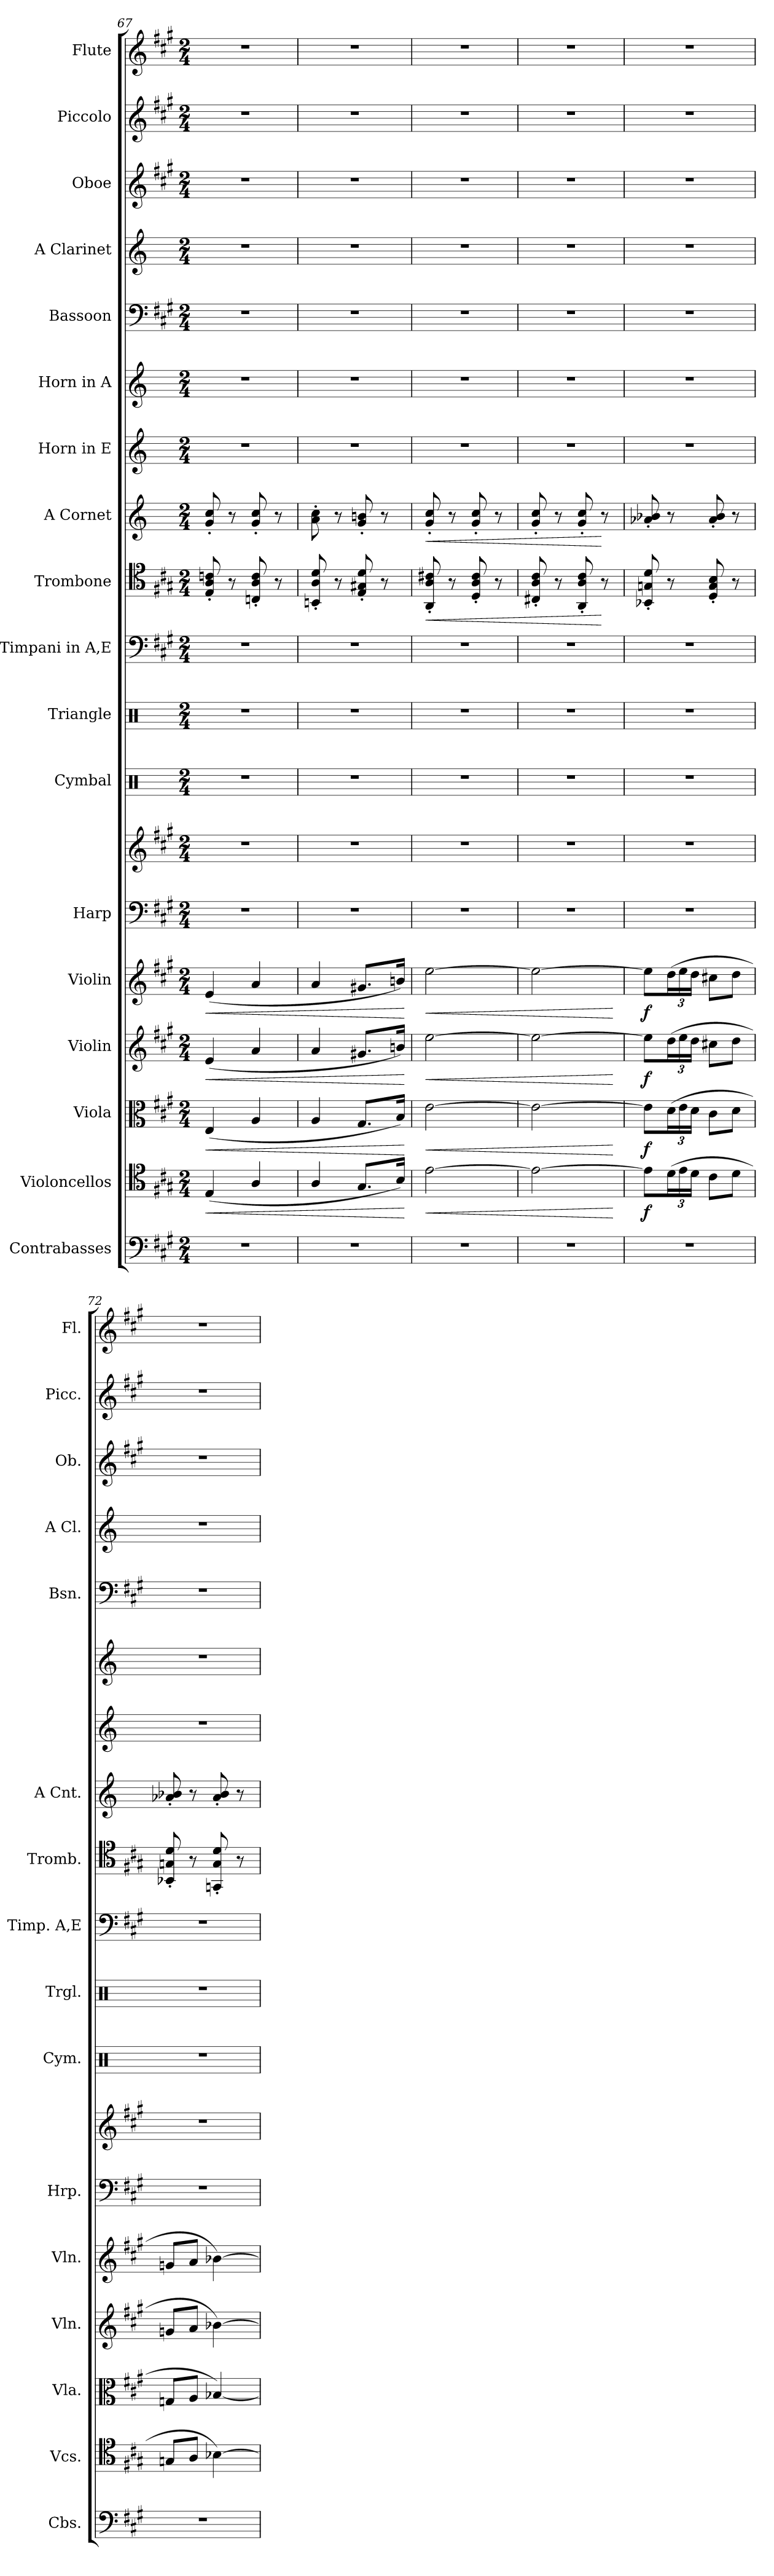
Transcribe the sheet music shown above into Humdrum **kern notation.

**kern	**kern	**dynam	**kern	**dynam	**kern	**dynam	**kern	**dynam	**kern	**kern	**kern	**kern	**kern	**kern	**dynam	**kern	**dynam	**kern	**kern	**kern	**kern	**kern	**kern	**kern
*part18	*part17	*part17	*part16	*part16	*part15	*part15	*part14	*part14	*part13	*part13	*part12	*part11	*part10	*part9	*part9	*part8	*part8	*part7	*part6	*part5	*part4	*part3	*part2	*part1
*staff19	*staff18	*staff18	*staff17	*staff17	*staff16	*staff16	*staff15	*staff15	*staff14	*staff13	*staff12	*staff11	*staff10	*staff9	*staff9	*staff8	*staff8	*staff7	*staff6	*staff5	*staff4	*staff3	*staff2	*staff1
*I"Contrabasses	*I"Violoncellos	*	*I"Viola	*	*I"Violin	*	*I"Violin	*	*I"Harp	*	*I"Cymbal	*I"Triangle	*I"Timpani in A,E	*I"Trombone	*	*I"A Cornet	*	*I"Horn in E	*I"Horn in A	*I"Bassoon	*I"A Clarinet	*I"Oboe	*I"Piccolo	*I"Flute
*I'Cbs.	*I'Vcs.	*	*I'Vla.	*	*I'Vln.	*	*I'Vln.	*	*I'Hrp.	*	*I'Cym.	*I'Trgl.	*I'Timp. A,E	*I'Tromb.	*	*I'A Cnt.	*	*	*	*I'Bsn.	*I'A Cl.	*I'Ob.	*I'Picc.	*I'Fl.
!!LO:LB:g=z
*clefF4	*clefC4	*	*clefC3	*	*clefG2	*	*clefG2	*	*clefF4	*clefG2	*clefX	*clefX	*clefF4	*clefC4	*	*clefG2	*	*clefG2	*clefG2	*clefF4	*clefG2	*clefG2	*clefG2	*clefG2
*ITrd7c12	*	*	*	*	*	*	*	*	*	*	*	*	*	*	*	*ITrd2c3	*	*ITrd2c3	*ITrd2c3	*	*ITrd2c3	*	*ITrd-7c-12	*
*k[f#c#g#]	*k[f#c#g#]	*	*k[f#c#g#]	*	*k[f#c#g#]	*	*k[f#c#g#]	*	*k[f#c#g#]	*k[f#c#g#]	*k[]	*k[]	*k[f#c#g#]	*k[f#c#g#]	*	*k[f#c#g#]	*	*k[f#c#g#]	*k[f#c#g#]	*k[f#c#g#]	*k[f#c#g#]	*k[f#c#g#]	*k[f#c#g#]	*k[f#c#g#]
*M2/4	*M2/4	*	*M2/4	*	*M2/4	*	*M2/4	*	*M2/4	*M2/4	*M2/4	*M2/4	*M2/4	*M2/4	*	*M2/4	*	*M2/4	*M2/4	*M2/4	*M2/4	*M2/4	*M2/4	*M2/4
=67	=67	=67	=67	=67	=67	=67	=67	=67	=67	=67	=67	=67	=67	=67	=67	=67	=67	=67	=67	=67	=67	=67	=67	=67
!	!	!LO:HP:b	!	!LO:HP:b	!	!LO:HP:b	!	!LO:HP:b	!	!	!	!	!	!	!	!	!	!	!	!	!	!	!	!
2r	(4E/	<	(4E/	<	(4e/	<	(4e/	<	2r	2r	2r	2r	2r	8E/' 8A/' 8cn/'	.	8e/' 8a/'	.	2r	2r	2r	2r	2r	2r	2r
.	.	.	.	.	.	.	.	.	.	.	.	.	.	8r	.	8r	.	.	.	.	.	.	.	.
.	4A/	.	4A/	.	4a/	.	4a/	.	.	.	.	.	.	8Cn/' 8A/' 8c/'	.	8e/' 8a/'	.	.	.	.	.	.	.	.
.	.	.	.	.	.	.	.	.	.	.	.	.	.	8r	.	8r	.	.	.	.	.	.	.	.
=68	=68	=68	=68	=68	=68	=68	=68	=68	=68	=68	=68	=68	=68	=68	=68	=68	=68	=68	=68	=68	=68	=68	=68	=68
2r	4A/	.	4A/	.	4a/	.	4a/	.	2r	2r	2r	2r	2r	8BBn/' 8A/' 8d/'	.	8f#\' 8a\'	.	2r	2r	2r	2r	2r	2r	2r
.	.	.	.	.	.	.	.	.	.	.	.	.	.	8r	.	8r	.	.	.	.	.	.	.	.
.	8.G#/L	.	8.G#/L	.	8.g#X/L	.	8.g#X/L	.	.	.	.	.	.	8E/' 8G#X/' 8d/'	.	8e/' 8g#X/'	.	.	.	.	.	.	.	.
.	.	.	.	.	.	.	.	.	.	.	.	.	.	8r	.	8r	.	.	.	.	.	.	.	.
.	16B/Jk)	.	16B/Jk)	.	16bn/Jk)	.	16bn/Jk)	.	.	.	.	.	.	.	.	.	.	.	.	.	.	.	.	.
.	.	[	.	[	.	[	.	[	.	.	.	.	.	.	.	.	.	.	.	.	.	.	.	.
=69	=69	=69	=69	=69	=69	=69	=69	=69	=69	=69	=69	=69	=69	=69	=69	=69	=69	=69	=69	=69	=69	=69	=69	=69
!	!	!LO:HP:b	!	!LO:HP:b	!	!LO:HP:b	!	!LO:HP:b	!	!	!	!	!	!	!LO:HP:b	!	!LO:HP:b	!	!	!	!	!	!	!
2r	[2e\	<	[2e\	<	[2ee\	<	[2ee\	<	2r	2r	2r	2r	2r	8AA/' 8A/' 8c#X/'	<	8e/' 8a/'	<	2r	2r	2r	2r	2r	2r	2r
.	.	.	.	.	.	.	.	.	.	.	.	.	.	8r	.	8r	.	.	.	.	.	.	.	.
.	.	.	.	.	.	.	.	.	.	.	.	.	.	8D/' 8A/' 8c#/'	.	8e/' 8a/'	.	.	.	.	.	.	.	.
.	.	.	.	.	.	.	.	.	.	.	.	.	.	8r	.	8r	.	.	.	.	.	.	.	.
=70	=70	=70	=70	=70	=70	=70	=70	=70	=70	=70	=70	=70	=70	=70	=70	=70	=70	=70	=70	=70	=70	=70	=70	=70
2r	2e\_	.	2e\_	.	2ee\_	.	2ee\_	.	2r	2r	2r	2r	2r	8C#X/' 8A/' 8c#/'	.	8e/' 8a/'	.	2r	2r	2r	2r	2r	2r	2r
.	.	.	.	.	.	.	.	.	.	.	.	.	.	8r	.	8r	.	.	.	.	.	.	.	.
.	.	.	.	.	.	.	.	.	.	.	.	.	.	8AA/' 8A/' 8c#/'	.	8e/' 8a/'	.	.	.	.	.	.	.	.
.	.	.	.	.	.	.	.	.	.	.	.	.	.	8r	[	8r	[	.	.	.	.	.	.	.
.	.	[	.	[	.	[	.	[	.	.	.	.	.	.	.	.	.	.	.	.	.	.	.	.
=71	=71	=71	=71	=71	=71	=71	=71	=71	=71	=71	=71	=71	=71	=71	=71	=71	=71	=71	=71	=71	=71	=71	=71	=71
!	!	!LO:DY:b	!	!LO:DY:b	!	!LO:DY:b	!	!LO:DY:b	!	!	!	!	!	!	!	!	!	!	!	!	!	!	!	!
2r	8e\L]	f	8e\L]	f	8ee\L]	f	8ee\L]	f	2r	2r	2r	2r	2r	8BB-X/' 8Gn/' 8d/'	.	8fn/' 8gn/'	.	2r	2r	2r	2r	2r	2r	2r
*	*Xbrackettup	*	*Xbrackettup	*	*Xbrackettup	*	*Xbrackettup	*	*	*	*	*	*	*	*	*	*	*	*	*	*	*	*	*
.	(24d\L	.	(24d\L	.	(24dd\L	.	(24dd\L	.	.	.	.	.	.	8r	.	8r	.	.	.	.	.	.	.	.
.	24e\	.	24e\	.	24ee\	.	24ee\	.	.	.	.	.	.	.	.	.	.	.	.	.	.	.	.	.
.	24d\JJ	.	24d\JJ	.	24dd\JJ	.	24dd\JJ	.	.	.	.	.	.	.	.	.	.	.	.	.	.	.	.	.
.	8c#\L	.	8c#\L	.	8cc#X\L	.	8cc#X\L	.	.	.	.	.	.	8D/' 8G/' 8B/'	.	8f/' 8g/'	.	.	.	.	.	.	.	.
.	8d\J	.	8d\J	.	8dd\J	.	8dd\J	.	.	.	.	.	.	8r	.	8r	.	.	.	.	.	.	.	.
=72	=72	=72	=72	=72	=72	=72	=72	=72	=72	=72	=72	=72	=72	=72	=72	=72	=72	=72	=72	=72	=72	=72	=72	=72
2r	8Gn/L	.	8Gn/L	.	8gn/L	.	8gn/L	.	2r	2r	2r	2r	2r	8BB-X/' 8Gn/' 8d/'	.	8fn/' 8gn/'	.	2r	2r	2r	2r	2r	2r	2r
.	8A/J	.	8A/J	.	8a/J	.	8a/J	.	.	.	.	.	.	8r	.	8r	.	.	.	.	.	.	.	.
.	[4B-X\)	.	[4B-X/)	.	[4b-X\)	.	[4b-X\)	.	.	.	.	.	.	8GGn/' 8G/' 8d/'	.	8f/' 8g/'	.	.	.	.	.	.	.	.
.	.	.	.	.	.	.	.	.	.	.	.	.	.	8r	.	8r	.	.	.	.	.	.	.	.
=	=	=	=	=	=	=	=	=	=	=	=	=	=	=	=	=	=	=	=	=	=	=	=	=
*-	*-	*-	*-	*-	*-	*-	*-	*-	*-	*-	*-	*-	*-	*-	*-	*-	*-	*-	*-	*-	*-	*-	*-	*-
